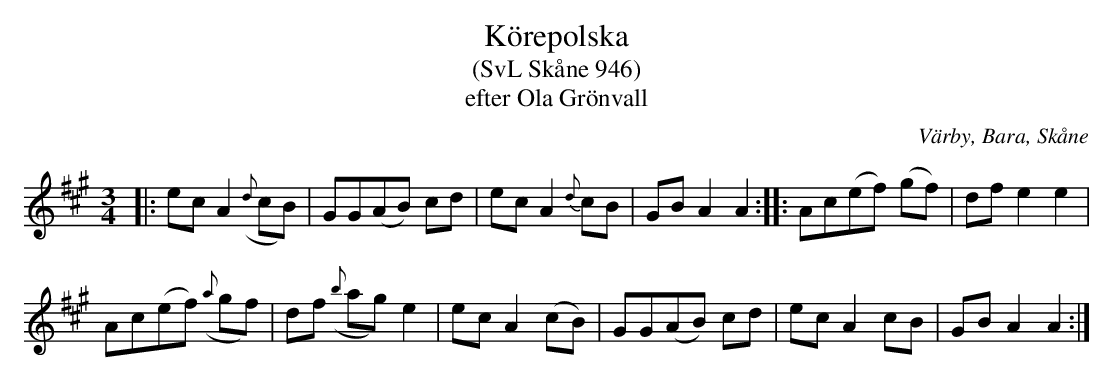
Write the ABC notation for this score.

X:1
T:Körepolska
T:(SvL Skåne 946)
T:efter Ola Grönvall
O:Värby, Bara, Skåne
M:3/4
L:1/8
K:A
|: ec A2 ({d}cB) | GG(AB) cd | ec A2 {d}cB | GB A2 A2 :: Ac(ef) (gf) | df e2 e2 |
Ac(ef) ({a}gf) | df ({b}ag) e2 | ec A2 (cB) | GG(AB) cd | ec A2 cB | GB A2 A2 :|
